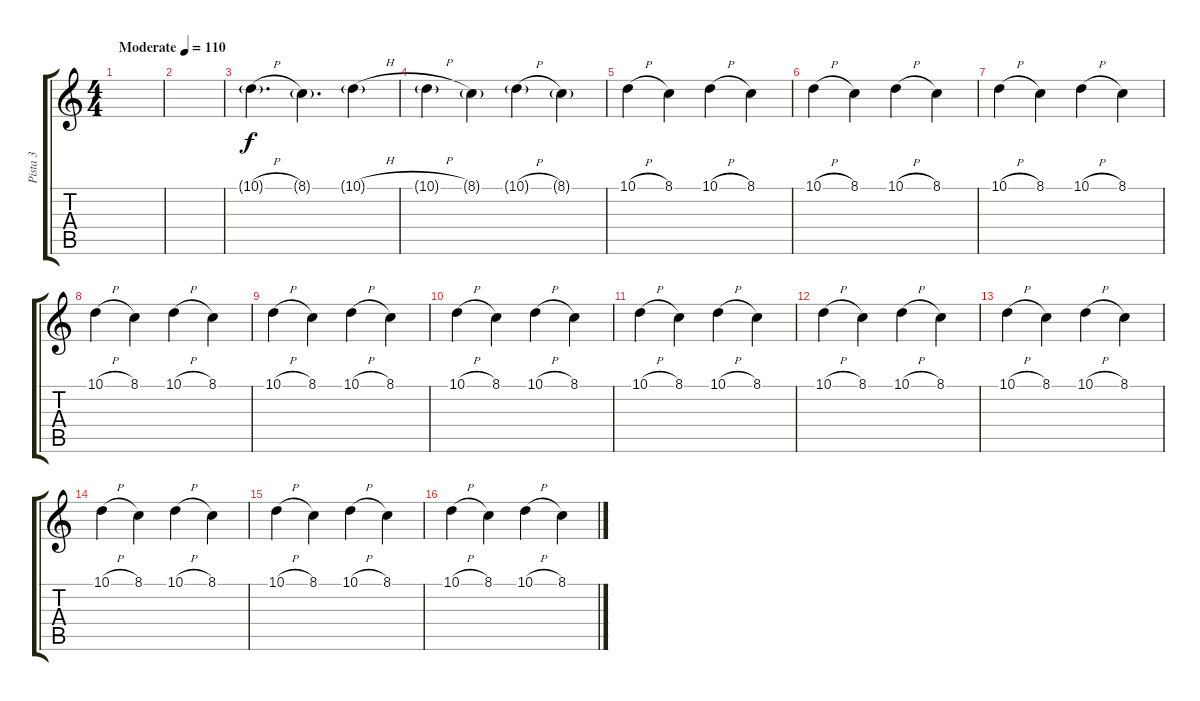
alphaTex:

\track ("Pista 3" "Pista 3") {instrument synthvoice}
\staff {score tabs}
\tuning (E4 B3 G3 D3 A2 E2) {hide}
\ts (4 4)
\tempo (110 "Moderate")
\clef g2
\ks c
|
|
10.1{h g}.4{d} 8.1{g}.4{d} 10.1{h g}.4 |
10.1{h g}.4 8.1{g}.4 10.1{h g}.4 8.1{g}.4 |
10.1{h}.4{dy f} 8.1.4 10.1{h}.4 8.1.4 |
10.1{h}.4 8.1.4 10.1{h}.4 8.1.4 |
10.1{h}.4 8.1.4 10.1{h}.4 8.1.4 |
10.1{h}.4 8.1.4 10.1{h}.4 8.1.4 |
10.1{h}.4 8.1.4 10.1{h}.4 8.1.4 |
10.1{h}.4 8.1.4 10.1{h}.4 8.1.4 |
10.1{h}.4 8.1.4 10.1{h}.4 8.1.4 |
10.1{h}.4 8.1.4 10.1{h}.4 8.1.4 |
10.1{h}.4 8.1.4 10.1{h}.4 8.1.4 |
10.1{h}.4 8.1.4 10.1{h}.4 8.1.4 |
10.1{h}.4 8.1.4 10.1{h}.4 8.1.4 |
10.1{h}.4 8.1.4 10.1{h}.4 8.1.4
